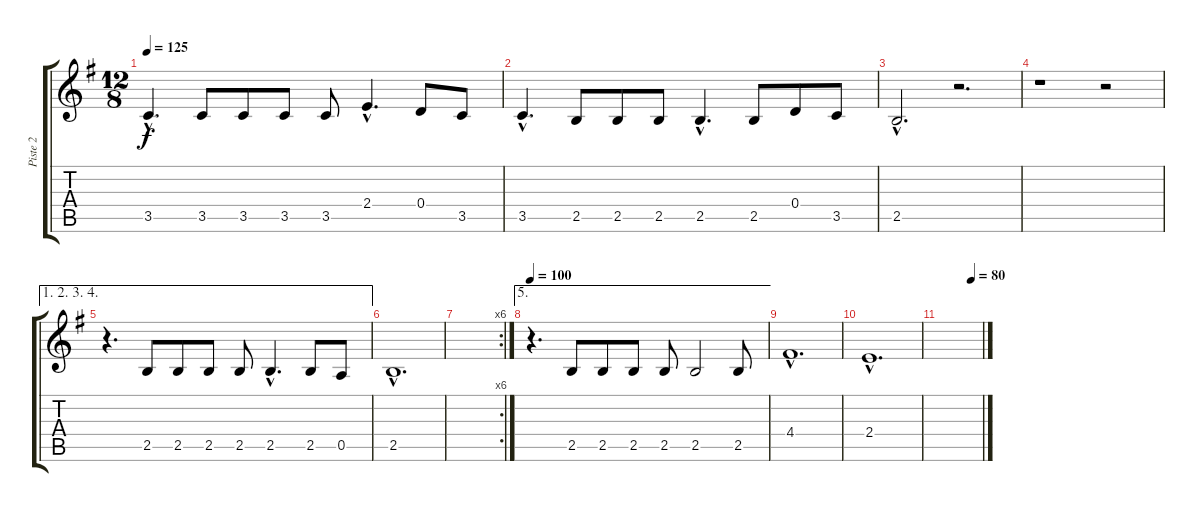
\track ("Piste 2" "Piste 2") {instrument contrabass}
\staff {score tabs}
\tuning (E4 B3 G3 D3 A2 E2) {hide}
\ts (12 8)
\tempo 125
\clef g2
\ks eminor
3.5{hac}.4{d dy f} 3.5.8 3.5.8 3.5.8 3.5.8 2.4{hac}.4{d} 0.4.8 3.5.8 |
3.5{hac}.4{d} 2.5.8 2.5.8 2.5.8 2.5{hac}.4{d} 2.5.8 0.4.8 3.5.8 |
2.5{hac}.2{d} r.2{d} |
r.1 r.2 |
\ae (1 2 3 4)
r.4{d} 2.5.8 2.5.8 2.5.8 2.5.8 2.5{hac}.4{d} 2.5.8 0.5.8 |
2.5{hac}.1{d} |
\rc 6
|
\ae 5
\tempo 100
r.4{d} 2.5.8 2.5.8 2.5.8 2.5.8 2.5.2 2.5.8 |
4.4{hac}.1{d} |
2.4{hac}.1{d} |
\tempo (80 0.75)
